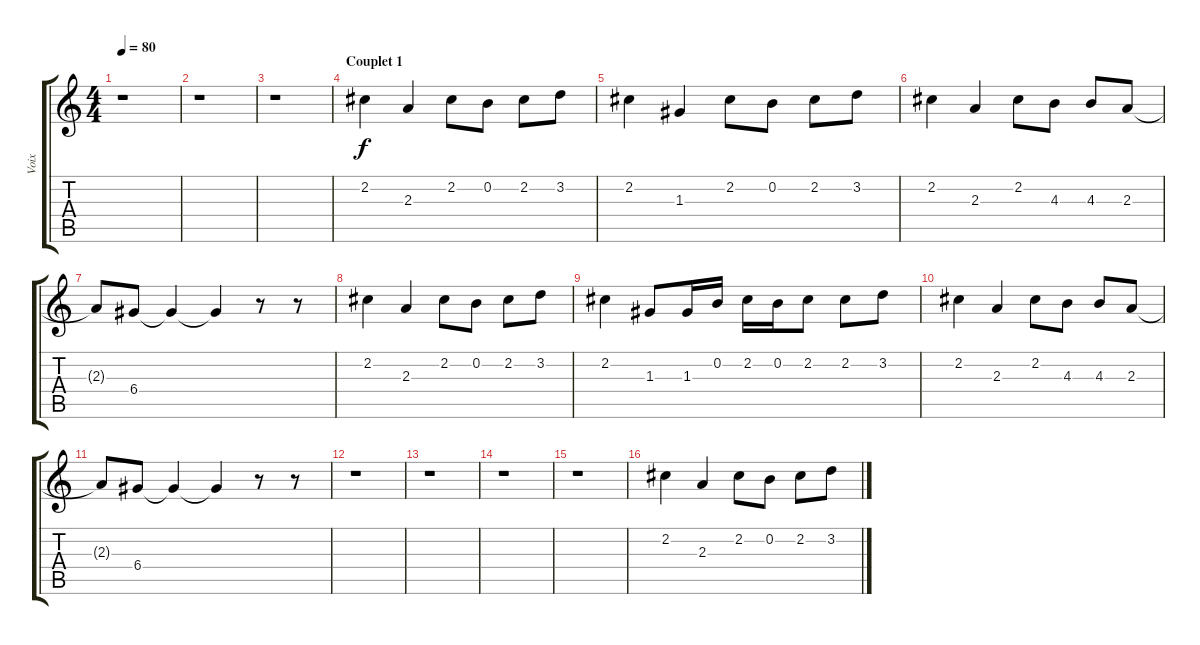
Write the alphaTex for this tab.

\track ("Voix" "Voix") {instrument acousticguitarsteel}
\staff {score tabs}
\tuning (E4 B3 G3 D3 A2 E2) {hide}
\ts (4 4)
\tempo 80
\clef g2
\ks c
r.1{dy f} |
r.1 |
r.1 |
\section ("" "Couplet 1")
2.2.4 2.3.4 2.2.8 0.2.8 2.2.8 3.2.8 |
2.2.4 1.3.4 2.2.8 0.2.8 2.2.8 3.2.8 |
2.2.4 2.3.4 2.2.8 4.3.8 4.3.8 2.3.8 |
2.3{t}.8 6.4.8 6.4{t}.4 6.4{t}.4 r.8 r.8 |
2.2.4 2.3.4 2.2.8 0.2.8 2.2.8 3.2.8 |
2.2.4 1.3.8 1.3.16 0.2.16 2.2.16 0.2.16 2.2.8 2.2.8 3.2.8 |
2.2.4 2.3.4 2.2.8 4.3.8 4.3.8 2.3.8 |
2.3{t}.8 6.4.8 6.4{t}.4 6.4{t}.4 r.8 r.8 |
r.1 |
r.1 |
r.1 |
r.1 |
2.2.4 2.3.4 2.2.8 0.2.8 2.2.8 3.2.8
